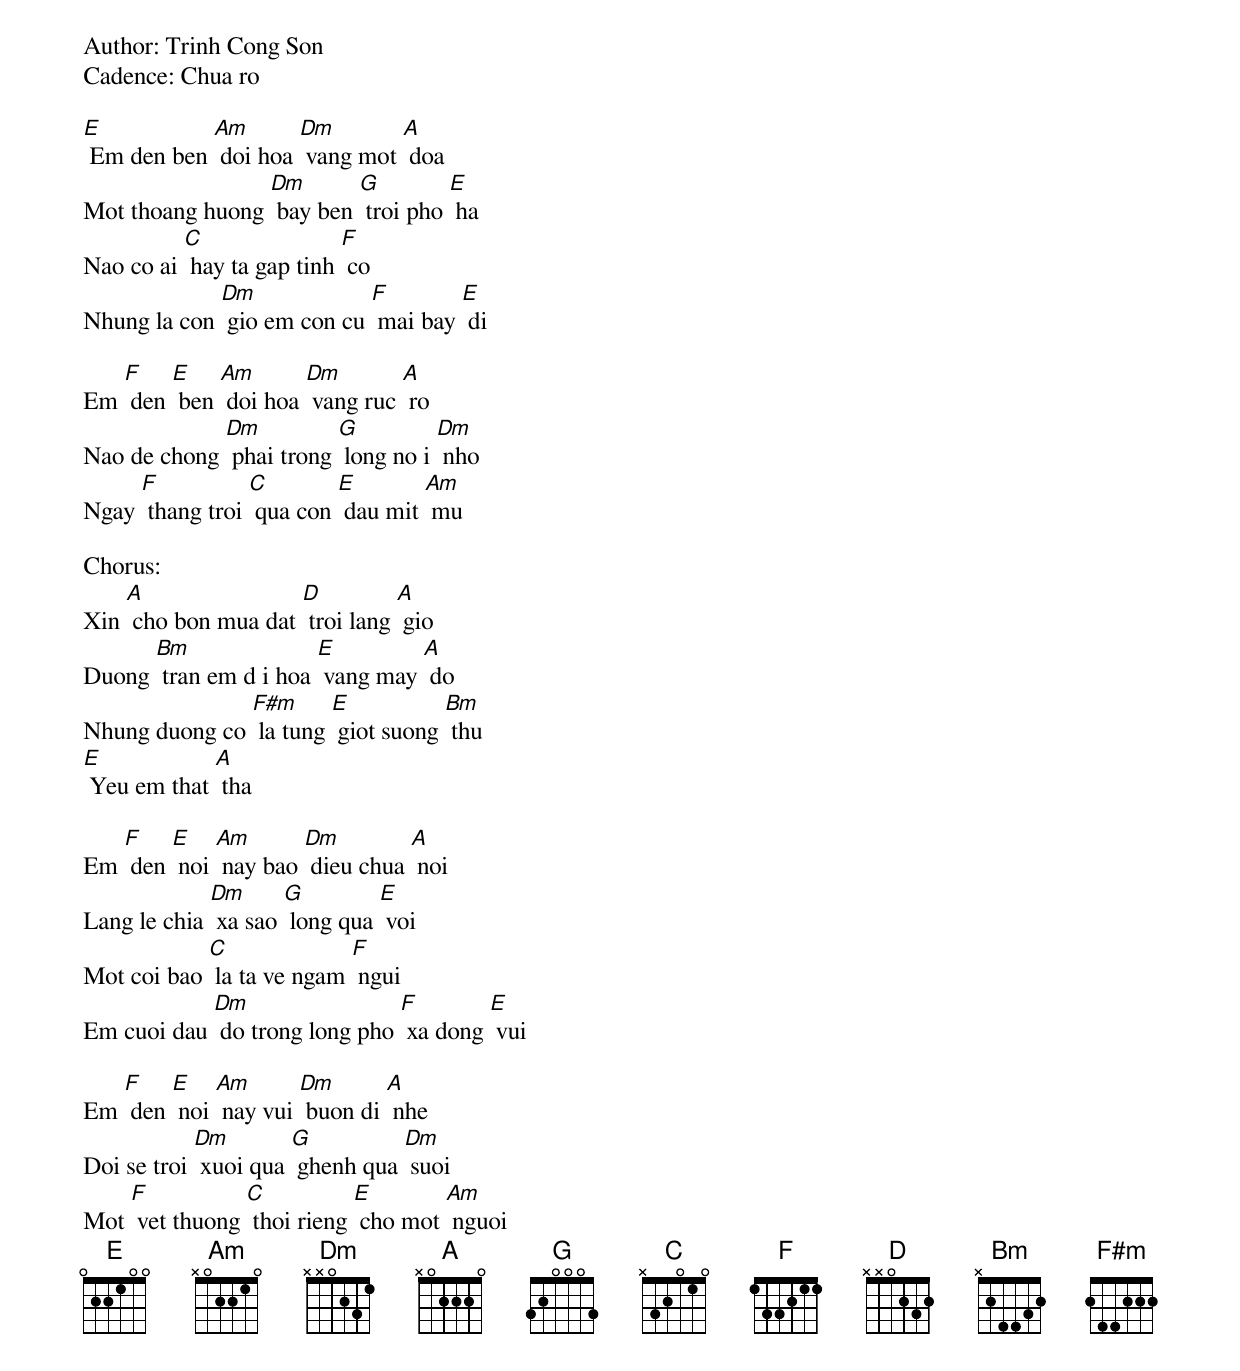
Author: Trinh Cong Son
Cadence: Chua ro

[E] Em den ben [Am] doi hoa [Dm] vang mot [A] doa
Mot thoang huong [Dm] bay ben [G] troi pho [E] ha
Nao co ai [C] hay ta gap tinh [F] co
Nhung la con [Dm] gio em con cu [F] mai bay [E] di

Em [F] den [E] ben [Am] doi hoa [Dm] vang ruc [A] ro
Nao de chong [Dm] phai trong [G] long no i [Dm] nho
Ngay [F] thang troi [C] qua con [E] dau mit [Am] mu

Chorus:
Xin [A] cho bon mua dat [D] troi lang [A] gio
Duong [Bm] tran em d i hoa [E] vang may [A] do
Nhung duong co [F#m] la tung [E] giot suong [Bm] thu
[E] Yeu em that [A] tha

Em [F] den [E] noi [Am] nay bao [Dm] dieu chua [A] noi
Lang le chia [Dm] xa sao [G] long qua [E] voi
Mot coi bao [C] la ta ve ngam [F] ngui
Em cuoi dau [Dm] do trong long pho [F] xa dong [E] vui

Em [F] den [E] noi [Am] nay vui [Dm] buon di [A] nhe
Doi se troi [Dm] xuoi qua [G] ghenh qua [Dm] suoi
Mot [F] vet thuong [C] thoi rieng [E] cho mot [Am] nguoi
